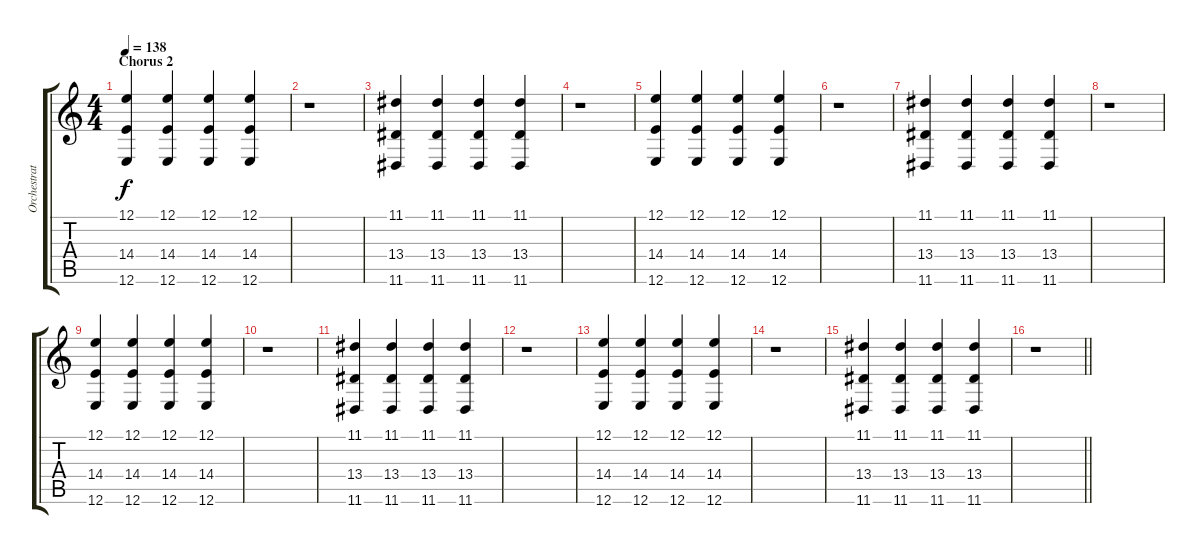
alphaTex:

\track ("Orchestration" "Orchestrat") {instrument stringensemble1}
\staff {score tabs}
\tuning (E4 B3 G3 D3 A2 E2) {hide}
\ts (4 4)
\section ("" "Chorus 2")
\tempo 138
\clef g2
\ks c
(12.1 14.4 12.6).4{dy f} (12.1 14.4 12.6).4 (12.1 14.4 12.6).4 (12.1 14.4 12.6).4 |
r.1 |
(11.1 13.4 11.6).4 (11.1 13.4 11.6).4 (11.1 13.4 11.6).4 (11.1 13.4 11.6).4 |
r.1 |
(12.1 14.4 12.6).4 (12.1 14.4 12.6).4 (12.1 14.4 12.6).4 (12.1 14.4 12.6).4 |
r.1 |
(11.1 13.4 11.6).4 (11.1 13.4 11.6).4 (11.1 13.4 11.6).4 (11.1 13.4 11.6).4 |
r.1 |
(12.1 14.4 12.6).4 (12.1 14.4 12.6).4 (12.1 14.4 12.6).4 (12.1 14.4 12.6).4 |
r.1 |
(11.1 13.4 11.6).4 (11.1 13.4 11.6).4 (11.1 13.4 11.6).4 (11.1 13.4 11.6).4 |
r.1 |
(12.1 14.4 12.6).4 (12.1 14.4 12.6).4 (12.1 14.4 12.6).4 (12.1 14.4 12.6).4 |
r.1 |
(11.1 13.4 11.6).4 (11.1 13.4 11.6).4 (11.1 13.4 11.6).4 (11.1 13.4 11.6).4 |
\barLineRight lightlight
r.1
